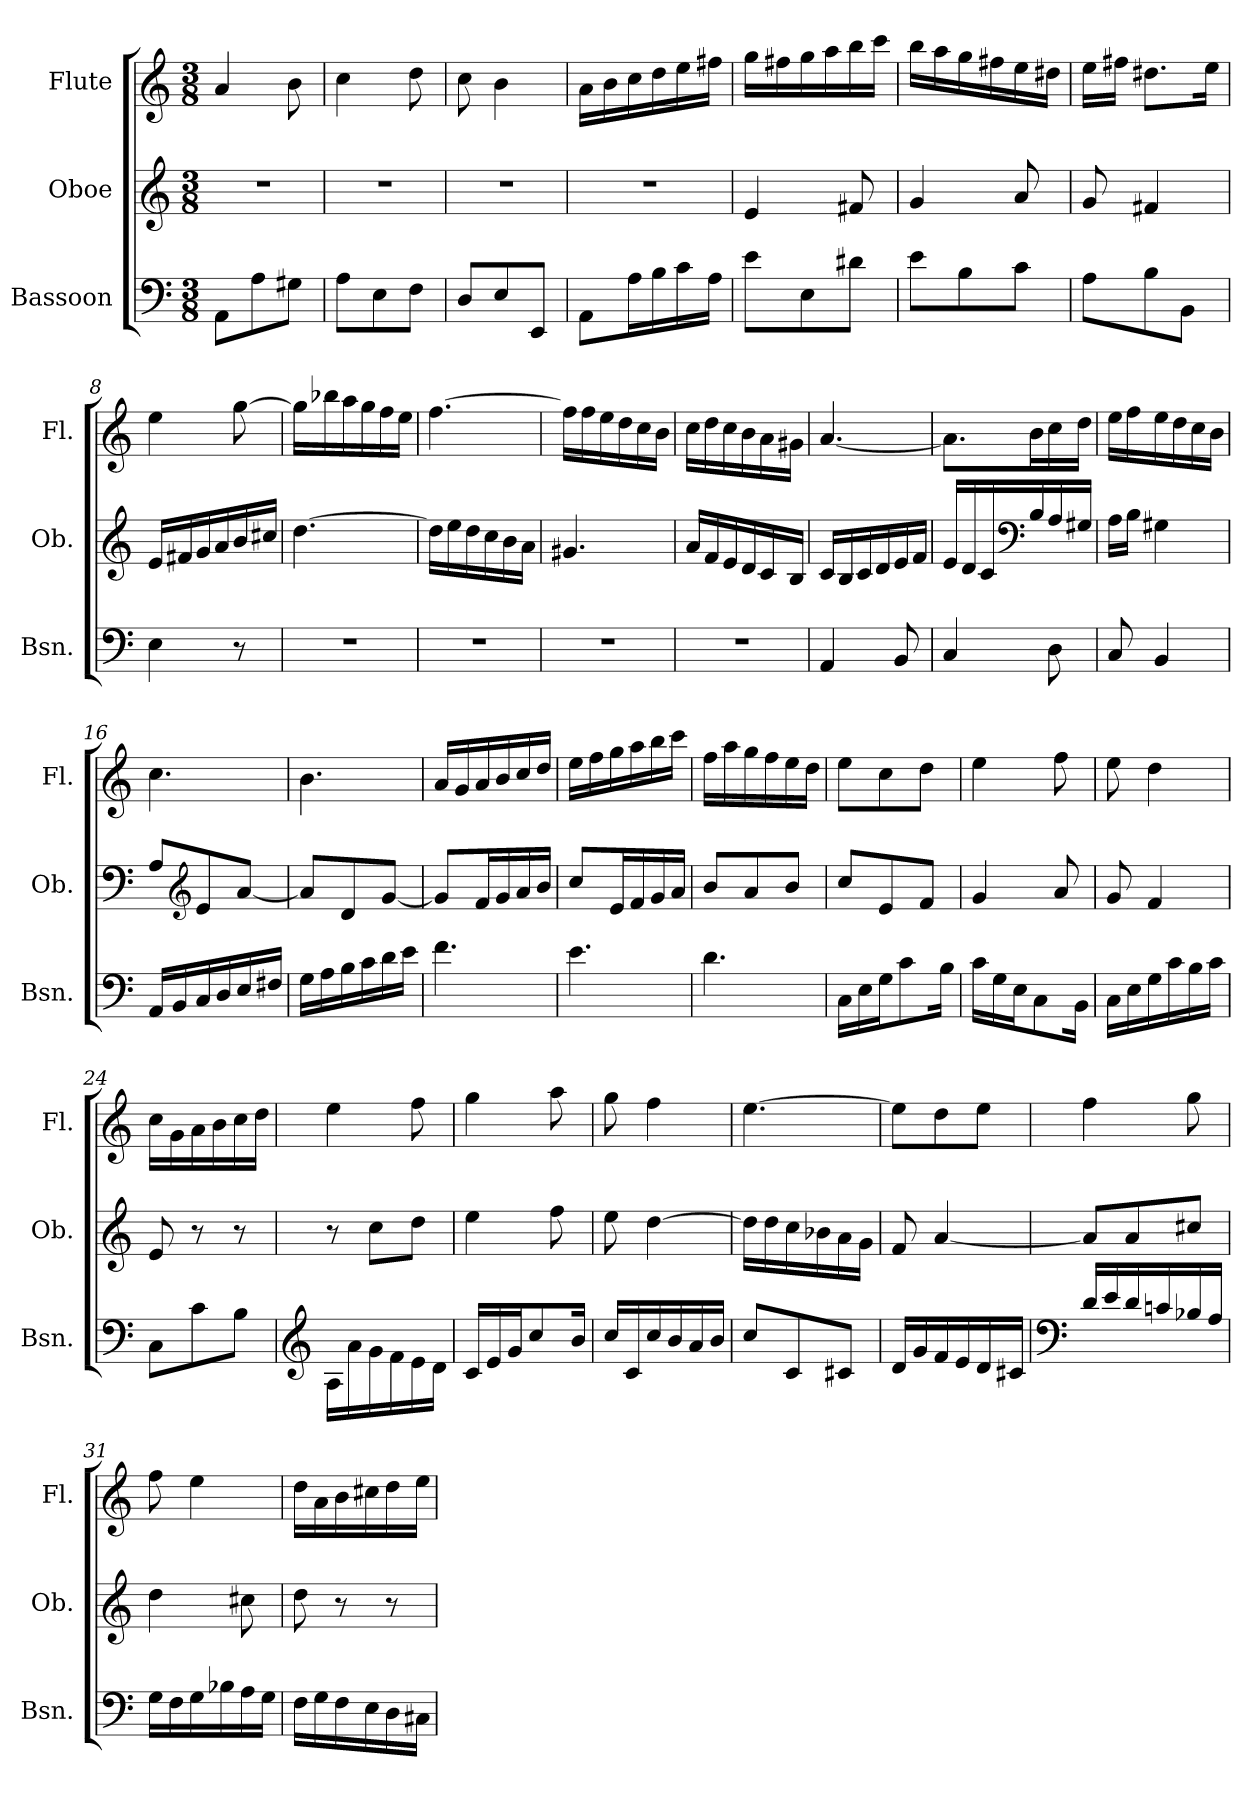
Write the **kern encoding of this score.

**kern	**kern	**kern
*part3	*part2	*part1
*staff3	*staff2	*staff1
*I"Bassoon	*I"Oboe	*I"Flute
*I'Bsn.	*I'Ob.	*I'Fl.
!!LO:PB:g=z
*clefF4	*clefG2	*clefG2
*k[]	*k[]	*k[]
*C:	*C:	*C:
*M3/8	*M3/8	*M3/8
*MM60	*MM60	*MM60
=1	=1	=1
!	!LO:N:vis=1	!
8AAi\L	4.r	4ai/
8Ai\	.	.
8G#Xi\J	.	8bi\
=2	=2	=2
!	!LO:N:vis=1	!
8Ai\L	4.r	4cci\
8Ei\	.	.
8Fi\J	.	8ddi\
=3	=3	=3
!	!LO:N:vis=1	!
8Di/L	4.r	8cci\
8Ei/	.	4bi\
8EEi/J	.	.
=4	=4	=4
!	!LO:N:vis=1	!
8AAi\L	4.r	16ai\LL
.	.	16bi\
16Ai\L	.	16cci\
16Bi\	.	16ddi\
16ci\	.	16eei\
16Ai\JJ	.	16ff#Xi\JJ
=5	=5	=5
8ei\L	4ei/	16ggi\LL
.	.	16ff#Xi\
8Ei\	.	16ggi\
.	.	16aai\
8d#Xi\J	8f#Xi/	16bbi\
.	.	16ccci\JJ
=6	=6	=6
8ei\L	4gi/	16bbi\LL
.	.	16aai\
8Bi\	.	16ggi\
.	.	16ff#Xi\
8ci\J	8ai/	16eei\
.	.	16dd#Xi\JJ
!!LO:LB:g=z
=7	=7	=7
8Ai\L	8gi/	16eei\LL
.	.	16ff#Xi\JJ
8Bi\	4f#Xi/	8.dd#Xi\L
8BBi\J	.	.
.	.	16eei\Jk
=8	=8	=8
4Ei\	16ei/LL	4eei\
.	16f#Xi/	.
.	16gi/	.
.	16ai/	.
8r	16bi/	[>8ggi\
.	16cc#Xi/JJ	.
=9	=9	=9
!LO:N:vis=1	!	!
4.r	[>4.ddi\	16ggi\LL]
.	.	16bb-Xi\
.	.	16aai\
.	.	16ggi\
.	.	16ffi\
.	.	16eei\JJ
=10	=10	=10
!LO:N:vis=1	!	!
4.r	16ddi\LL]	[>4.ffi\
.	16eei\	.
.	16ddi\	.
.	16cci\	.
.	16bi\	.
.	16ai\JJ	.
=11	=11	=11
!LO:N:vis=1	!	!
4.r	4.g#Xi/	16ffi\LL]
.	.	16ffi\
.	.	16eei\
.	.	16ddi\
.	.	16cci\
.	.	16bi\JJ
!!LO:LB:g=z
=12	=12	=12
!LO:N:vis=1	!	!
4.r	16ai/LL	16cci\LL
.	16fi/	16ddi\
.	16ei/	16cci\
.	16di/	16bi\
.	16ci/	16ai\
.	16Bi/JJ	16g#Xi\JJ
=13	=13	=13
4AAi/	16ci/LL	[<4.ai/
.	16Bi/	.
.	16ci/	.
.	16di/	.
8BBi/	16ei/	.
.	16fi/JJ	.
=14	=14	=14
4Ci/	16ei/LL	8.ai\L]
.	16di/	.
.	16ci/	.
*	*clefF4	*
.	16Bi/	16bi\L
8Di\	16Ai/	16cci\
.	16G#Xi/JJ	16ddi\JJ
=15	=15	=15
8Ci/	16Ai\LL	16eei\LL
.	16Bi\JJ	16ffi\
4BBi/	4G#Xi\	16eei\
.	.	16ddi\
.	.	16cci\
.	.	16bi\JJ
=16	=16	=16
16AAi/LL	8Ai/L	4.cci\
16BBi/	.	.
*	*clefG2	*
16Ci/	8ei/	.
16Di/	.	.
16Ei/	[<8ai/J	.
16F#Xi/JJ	.	.
!!LO:PB:g=z
=17	=17	=17
16Gi\LL	8ai/L]	4.bi\
16Ai\	.	.
16Bi\	8di/	.
16ci\	.	.
16di\	[<8gi/J	.
16ei\JJ	.	.
=18	=18	=18
4.fi\	8gi/L]	16ai/LL
.	.	16gi/
.	16fi/L	16ai/
.	16gi/	16bi/
.	16ai/	16cci/
.	16bi/JJ	16ddi/JJ
=19	=19	=19
4.ei\	8cci/L	16eei\LL
.	.	16ffi\
.	16ei/L	16ggi\
.	16fi/	16aai\
.	16gi/	16bbi\
.	16ai/JJ	16ccci\JJ
=20	=20	=20
4.di\	8bi/L	16ffi\LL
.	.	16aai\
.	8ai/	16ggi\
.	.	16ffi\
.	8bi/J	16eei\
.	.	16ddi\JJ
=21	=21	=21
16Ci\LL	8cci/L	8eei\L
16Ei\	.	.
16Gi\J	8ei/	8cci\
8ci\	.	.
.	8fi/J	8ddi\J
16Bi\Jk	.	.
=22	=22	=22
16ci\LL	4gi/	4eei\
16Gi\	.	.
16Ei\J	.	.
8Ci\	.	.
.	8ai/	8ffi\
16BBi\Jk	.	.
!!LO:LB:g=z
=23	=23	=23
16Ci\LL	8gi/	8eei\
16Ei\	.	.
16Gi\	4fi/	4ddi\
16ci\	.	.
16Bi\	.	.
16ci\JJ	.	.
=24	=24	=24
8Ci\L	8ei/	16cci\LL
.	.	16gi\
8ci\	8r	16ai\
.	.	16bi\
8Bi\J	8r	16cci\
.	.	16ddi\JJ
=25	=25	=25
*clefG2	*	*
16Ai\LL	8r	4eei\
16ai\	.	.
16gi\	8cci\L	.
16fi\	.	.
16ei\	8ddi\J	8ffi\
16di\JJ	.	.
=26	=26	=26
16ci/LL	4eei\	4ggi\
16ei/	.	.
16gi/J	.	.
8cci/	.	.
.	8ffi\	8aai\
16bi/Jk	.	.
=27	=27	=27
16cci/LL	8eei\	8ggi\
16ci/	.	.
16cci/	[>4ddi\	4ffi\
16bi/	.	.
16ai/	.	.
16bi/JJ	.	.
=28	=28	=28
8cci/L	16ddi\LL]	[>4.eei\
.	16ddi\	.
8ci/	16cci\	.
.	16b-Xi\	.
8c#Xi/J	16ai\	.
.	16gi\JJ	.
!!LO:LB:g=z
=29	=29	=29
16di/LL	8fi/	8eei\L]
16gi/	.	.
16fi/	[<4ai/	8ddi\
16ei/	.	.
16di/	.	8eei\J
16c#Xi/JJ	.	.
=30	=30	=30
*clefF4	*	*
16di/LL	8ai/L]	4ffi\
16ei/	.	.
16di/	8ai/	.
16cni/	.	.
16B-Xi/	8cc#Xi/J	8ggi\
16Ai/JJ	.	.
=31	=31	=31
16Gi\LL	4ddi\	8ffi\
16Fi\	.	.
16Gi\	.	4eei\
16B-Xi\	.	.
16Ai\	8cc#Xi\	.
16Gi\JJ	.	.
=32	=32	=32
16Fi\LL	8ddi\	16ddi\LL
16Gi\	.	16ai\
16Fi\	8r	16bi\
16Ei\	.	16cc#Xi\
16Di\	8r	16ddi\
16C#Xi\JJ	.	16eei\JJ
=	=	=
*-	*-	*-
